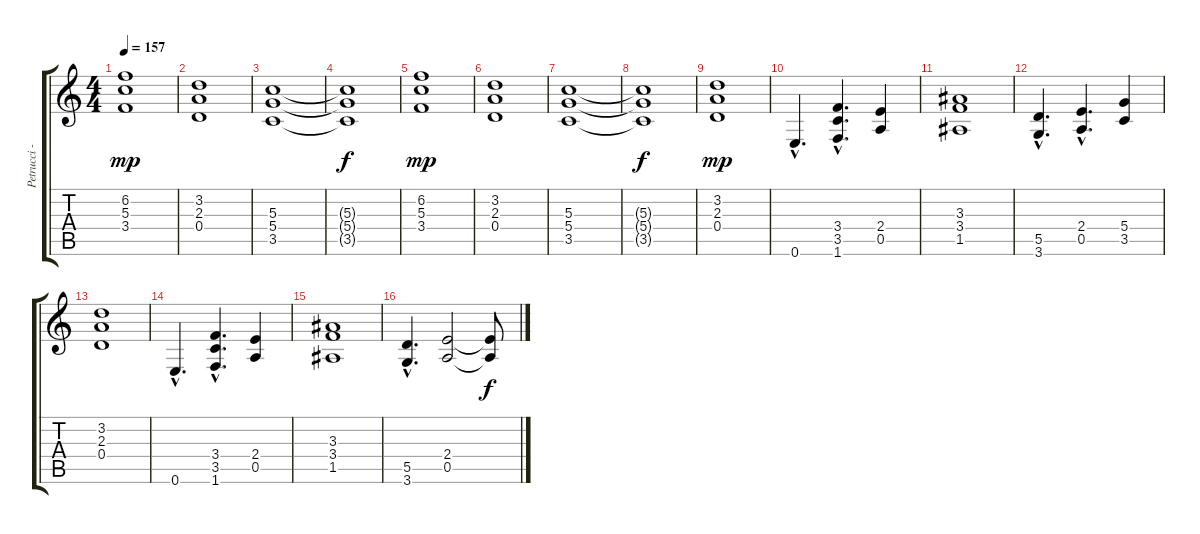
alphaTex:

\track ("Petrucci -  SoloGuitar" "Petrucci -") {instrument distortionguitar}
\staff {score tabs}
\tuning (E4 B3 G3 D3 A2 E2) {hide}
\ts (4 4)
\tempo 157
\clef g2
\ks c
(6.2 5.3 3.4).1{dy mp instrument distortionguitar} |
(3.2 2.3 0.4).1 |
(5.3 5.4 3.5).1 |
(5.3{t} 5.4{t} 3.5{t}).1{dy f} |
(6.2 5.3 3.4).1{dy mp} |
(3.2 2.3 0.4).1 |
(5.3 5.4 3.5).1 |
(5.3{t} 5.4{t} 3.5{t}).1{dy f} |
(3.2 2.3 0.4).1{dy mp} |
0.6{hac}.4{d} (3.4{hac} 3.5{hac} 1.6{hac}).4{d} (2.4 0.5).4 |
(3.3 3.4 1.5).1 |
(5.5{hac} 3.6{hac}).4{d} (2.4{hac} 0.5{hac}).4{d} (5.4 3.5).4 |
(3.2 2.3 0.4).1 |
0.6{hac}.4{d} (3.4{hac} 3.5{hac} 1.6{hac}).4{d} (2.4 0.5).4 |
(3.3 3.4 1.5).1 |
(5.5{hac} 3.6{hac}).4{d} (2.4 0.5).2 (2.4{t} 0.5{t}).8{dy f}
